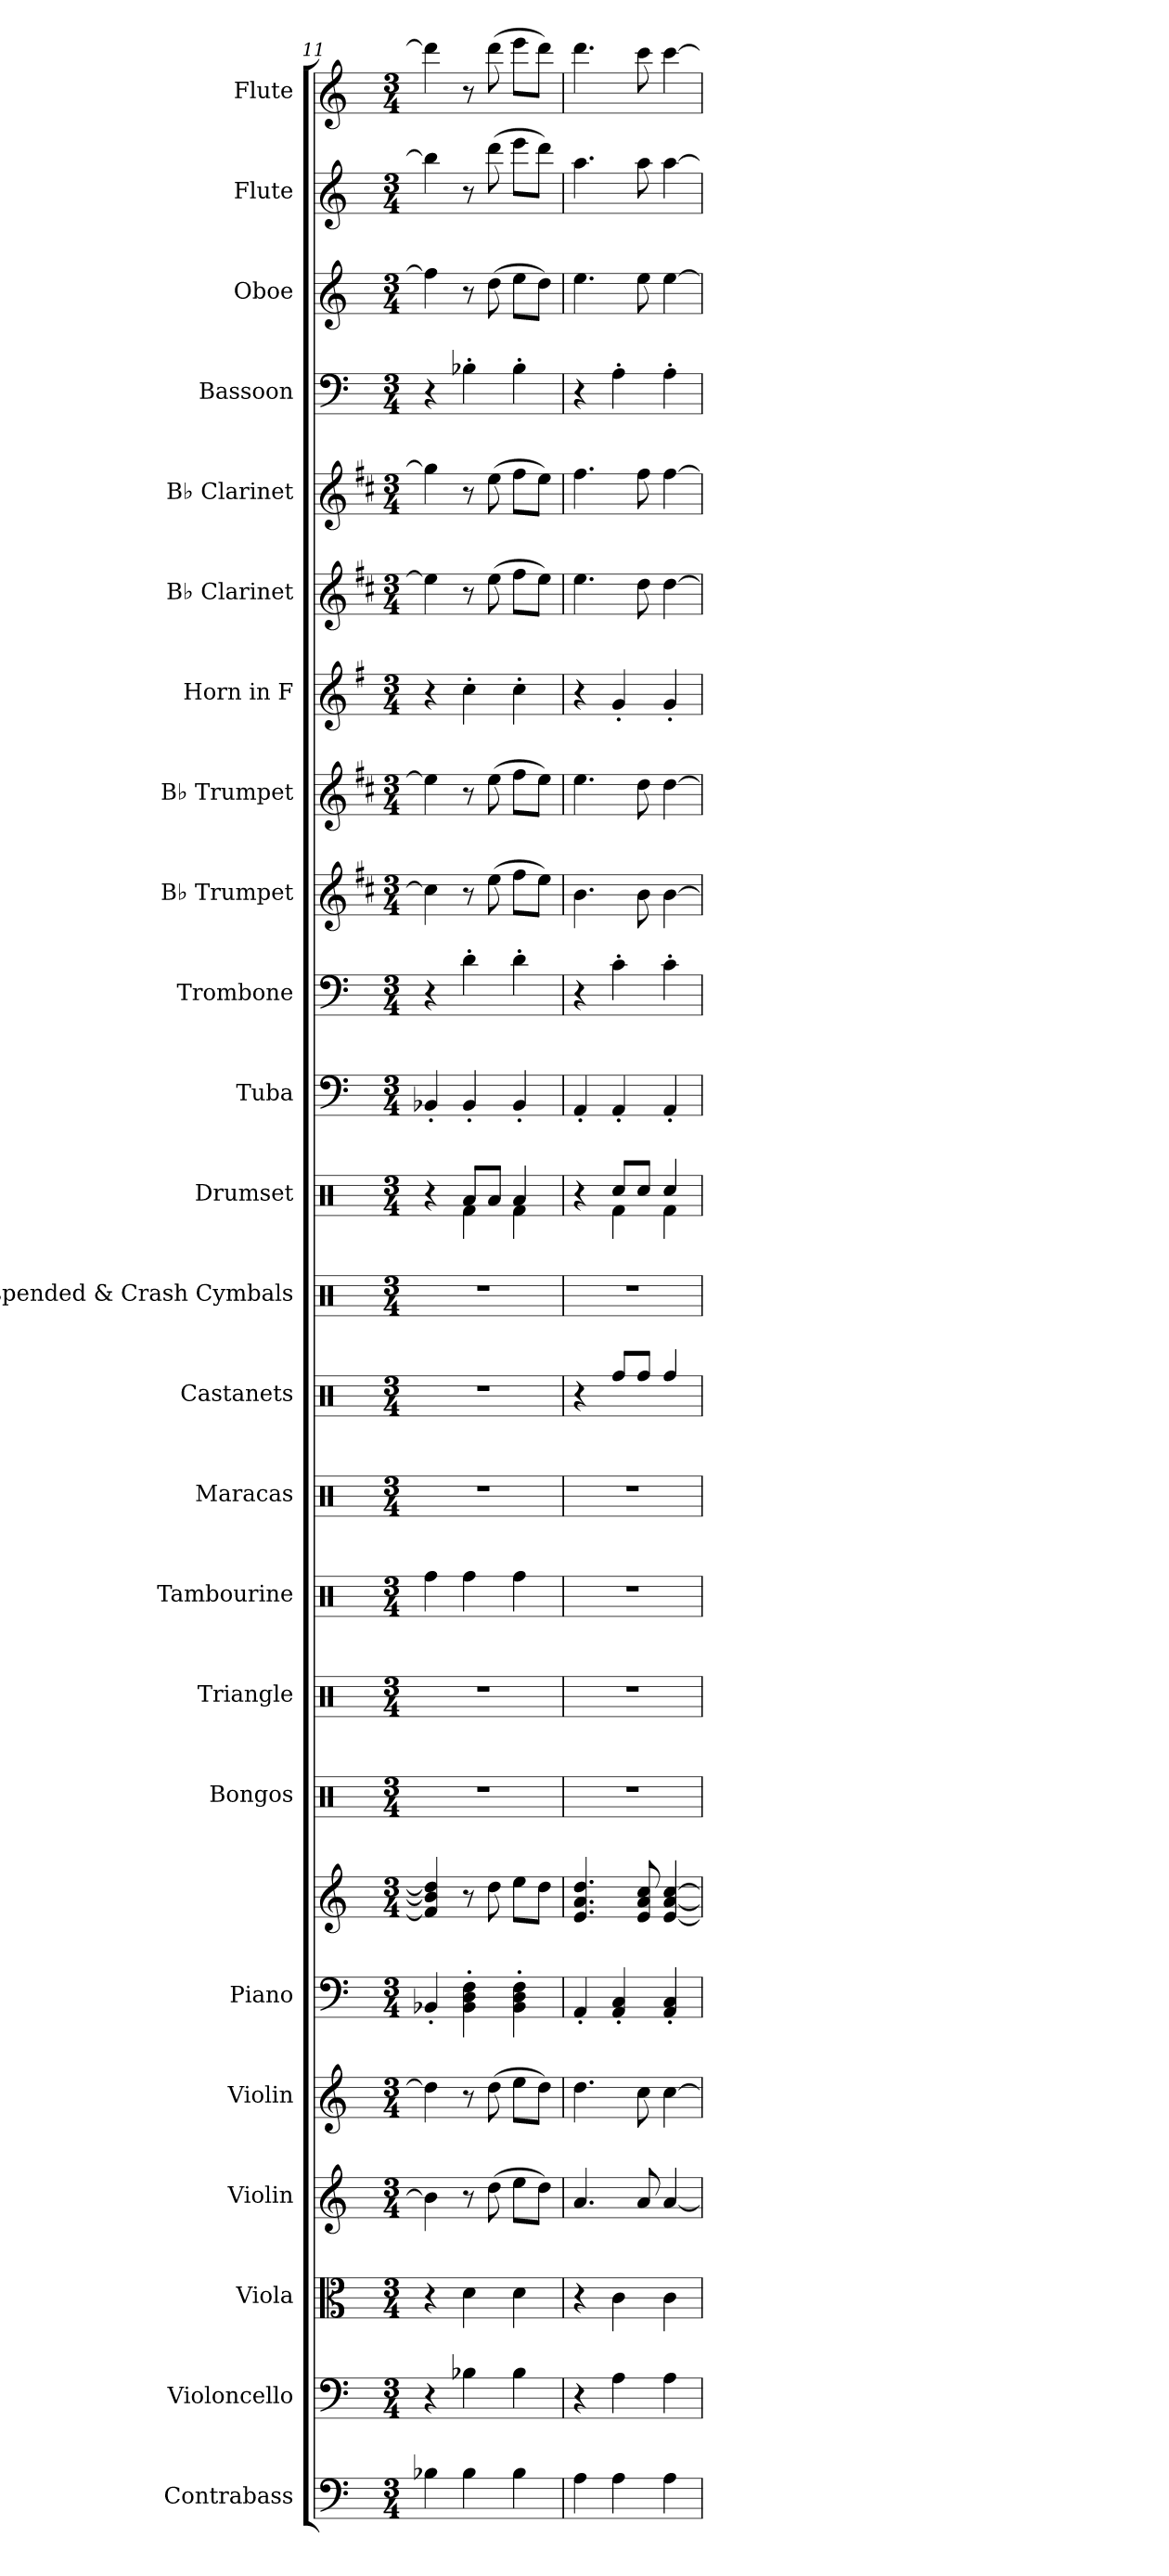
**kern	**kern	**kern	**kern	**kern	**kern	**kern	**kern	**kern	**kern	**kern	**kern	**kern	**kern	**kern	**kern	**kern	**kern	**kern	**kern	**kern	**kern	**kern	**kern	**kern
*part24	*part23	*part22	*part21	*part20	*part19	*part19	*part18	*part17	*part16	*part15	*part14	*part13	*part12	*part11	*part10	*part9	*part8	*part7	*part6	*part5	*part4	*part3	*part2	*part1
*staff25	*staff24	*staff23	*staff22	*staff21	*staff20	*staff19	*staff18	*staff17	*staff16	*staff15	*staff14	*staff13	*staff12	*staff11	*staff10	*staff9	*staff8	*staff7	*staff6	*staff5	*staff4	*staff3	*staff2	*staff1
*I"Contrabass	*I"Violoncello	*I"Viola	*I"Violin	*I"Violin	*I"Piano	*	*I"Bongos	*I"Triangle	*I"Tambourine	*I"Maracas	*I"Castanets	*I"Suspended &amp; Crash Cymbals	*I"Drumset	*I"Tuba	*I"Trombone	*I"B♭ Trumpet	*I"B♭ Trumpet	*I"Horn in F	*I"B♭ Clarinet	*I"B♭ Clarinet	*I"Bassoon	*I"Oboe	*I"Flute	*I"Flute
*I'Cb.	*I'Vc.	*I'Vla.	*I'Vln.	*I'Vln.	*I'Pno.	*	*I'Bon.	*I'Trgl.	*I'Tamb.	*I'Mrcs.	*I'Cst.	*I'Cym.	*I'D. Set	*I'Tba.	*I'Tbn.	*I'B♭ Tpt.	*I'B♭ Tpt.	*	*I'B♭ Cl.	*I'B♭ Cl.	*I'Bsn.	*I'Ob.	*I'Fl.	*I'Fl.
!!LO:PB:g=z
*clefF4	*clefF4	*clefC3	*clefG2	*clefG2	*clefF4	*clefG2	*clefX	*clefX	*clefX	*clefX	*clefX	*clefX	*clefX	*clefF4	*clefF4	*clefG2	*clefG2	*clefG2	*clefG2	*clefG2	*clefF4	*clefG2	*clefG2	*clefG2
*ITrd7c12	*	*	*	*	*	*	*	*	*	*	*	*	*	*	*	*ITrd1c2	*ITrd1c2	*ITrd4c7	*ITrd1c2	*ITrd1c2	*	*	*	*
*k[]	*k[]	*k[]	*k[]	*k[]	*k[]	*k[]	*k[]	*k[]	*k[]	*k[]	*k[]	*k[]	*k[]	*k[]	*k[]	*k[]	*k[]	*k[]	*k[]	*k[]	*k[]	*k[]	*k[]	*k[]
*M3/4	*M3/4	*M3/4	*M3/4	*M3/4	*M3/4	*M3/4	*M3/4	*M3/4	*M3/4	*M3/4	*M3/4	*M3/4	*M3/4	*M3/4	*M3/4	*M3/4	*M3/4	*M3/4	*M3/4	*M3/4	*M3/4	*M3/4	*M3/4	*M3/4
=11	=11	=11	=11	=11	=11	=11	=11	=11	=11	=11	=11	=11	=11	=11	=11	=11	=11	=11	=11	=11	=11	=11	=11	=11
*	*	*	*	*	*	*	*	*	*	*	*	*	*^	*	*	*	*	*	*	*	*	*	*	*
4BB-X\	4r	4r	4b-\]	4dd\]	4BB-X'/	4f/] 4b-/] 4dd/]	2.r	2.r	4Rff\	2.r	2.r	2.r	4r	4ryy	4BB-X'/	4r	4b-\]	4dd\]	4r	4dd\]	4ff\]	4r	4ff\]	4bb-\]	4ddd\]
4BB-\	4B-X\	4d\	8r	8r	4BB-\' 4D\' 4F\'	8r	.	.	4Rff\	.	.	.	8Ra/L	4Rf\	4BB-'/	4d'\	8r	8r	4f'\	8r	8r	4B-X'\	8r	8r	8r
.	.	.	(8dd\	(8dd\	.	8dd\	.	.	.	.	.	.	8Ra/J	.	.	.	(8dd\	(8dd\	.	(8dd\	(8dd\	.	(8dd\	(8ddd\	(8ddd\
4BB-\	4B-\	4d\	8ee\L	8ee\L	4BB-\' 4D\' 4F\'	8ee\L	.	.	4Rff\	.	.	.	4Ra/	4Rf\	4BB-'/	4d'\	8ee\L	8ee\L	4f'\	8ee\L	8ee\L	4B-'\	8ee\L	8eee\L	8eee\L
.	.	.	8dd\J)	8dd\J)	.	8dd\J	.	.	.	.	.	.	.	.	.	.	8dd\J)	8dd\J)	.	8dd\J)	8dd\J)	.	8dd\J)	8ddd\J)	8ddd\J)
=12	=12	=12	=12	=12	=12	=12	=12	=12	=12	=12	=12	=12	=12	=12	=12	=12	=12	=12	=12	=12	=12	=12	=12	=12	=12
4AA\	4r	4r	4.a/	4.dd\	4AA'/	4.e/ 4.a/ 4.dd/	2.r	2.r	2.r	2.r	4r	2.r	4r	4ryy	4AA'/	4r	4.a\	4.dd\	4r	4.dd\	4.ee\	4r	4.ee\	4.aa\	4.ddd\
4AA\	4A\	4c\	.	.	4AA/' 4C/'	.	.	.	.	.	8Rff/L	.	8Rcc/L	4Rf\	4AA'/	4c'\	.	.	4c'/	.	.	4A'\	.	.	.
.	.	.	8a/	8cc\	.	8e/ 8a/ 8cc/	.	.	.	.	8Rff/J	.	8Rcc/J	.	.	.	8a\	8cc\	.	8cc\	8ee\	.	8ee\	8aa\	8ccc\
4AA\	4A\	4c\	[4a/	[4cc\	4AA/' 4C/'	[4e/ [4a/ [4cc/	.	.	.	.	4Rff/	.	4Rcc/	4Rf\	4AA'/	4c'\	[4a\	[4cc\	4c'/	[4cc\	[4ee\	4A'\	[4ee\	[4aa\	[4ccc\
*	*	*	*	*	*	*	*	*	*	*	*	*	*v	*v	*	*	*	*	*	*	*	*	*	*	*
=	=	=	=	=	=	=	=	=	=	=	=	=	=	=	=	=	=	=	=	=	=	=	=	=
*-	*-	*-	*-	*-	*-	*-	*-	*-	*-	*-	*-	*-	*-	*-	*-	*-	*-	*-	*-	*-	*-	*-	*-	*-
